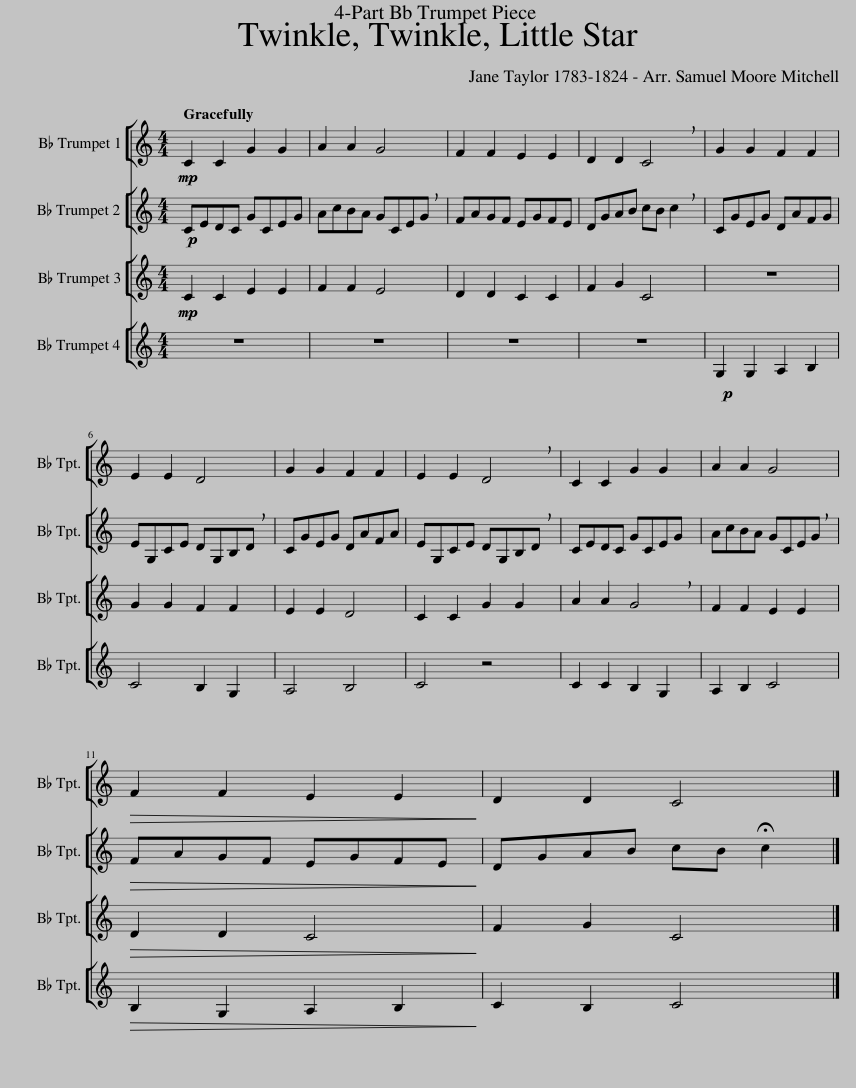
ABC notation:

X:1
%%score 1 2 3 4
L:1/8
M:4/4
I:linebreak $
K:none
V:1 treble transpose=-2
V:2 treble transpose=-2
V:3 treble transpose=-2
V:4 treble transpose=-2
V:1
[K:C]!mp! C2 C2 G2 G2 | A2 A2 G4 | F2 F2 E2 E2 | D2 D2 !breath!C4 | G2 G2 F2 F2 |$ %5
[K:C] E2 E2 D4 | G2 G2 F2 F2 | E2 E2 !breath!D4 | C2 C2 G2 G2 | A2 A2 G4 |$ %10
!>(! F2 F2 E2 E2!>)! | D2 D2 C4 |] %12
V:2
[K:C]!p! CEDC GCEG | AcBA GCE!breath!G | FAGF EGFE | DGAB cB !breath!c2 | CGEG DAFG |$ %5
[K:C] EG,CE DG,B,!breath!D | CGEG DAFA | EG,CE DG,B,!breath!D | CEDC GCEG | AcBA GCE!breath!G |$ %10
!>(! FAGF EGFE!>)! | DGAB cB !fermata!c2 |] %12
V:3
[K:C]!mp! C2 C2 E2 E2 | F2 F2 E4 | D2 D2 C2 C2 | F2 G2 C4 | z8 |$ %5
[K:C] G2 G2 F2 F2 | E2 E2 D4 | C2 C2 G2 G2 | A2 A2 !breath!G4 | F2 F2 E2 E2 |$ %10
!>(! D2 D2 C4!>)! | F2 G2 C4 |] %12
V:4
[K:C] z8 | z8 | z8 | z8 |!p! G,2 G,2 A,2 B,2 |$ %5
[K:C] C4 B,2 G,2 | A,4 B,4 | C4 z4 | C2 C2 B,2 G,2 | A,2 B,2 C4 |$ %10
!>(! B,2 G,2 A,2 B,2!>)! | C2 B,2 C4 |] %12
